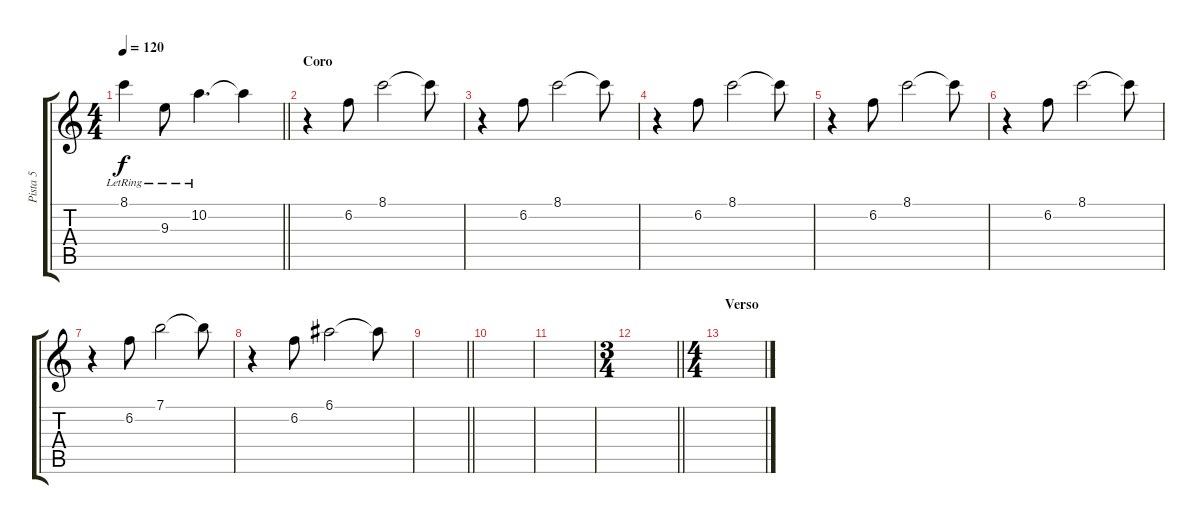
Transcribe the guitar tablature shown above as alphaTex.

\track ("Pista 5" "Pista 5") {instrument electricguitarclean}
\staff {score tabs}
\tuning (E4 B3 G3 D3 A2 E2) {hide}
\ts (4 4)
\tempo 120
\clef g2
\barLineRight lightlight
\ks c
8.1{lr}.4{dy f} 9.3{lr}.8 10.2{lr}.4{d} 10.2{t}.4 |
\section ("" "Coro")
r.4 6.2.8 8.1.2 8.1{t}.8 |
r.4 6.2.8 8.1.2 8.1{t}.8 |
r.4 6.2.8 8.1.2 8.1{t}.8 |
r.4 6.2.8 8.1.2 8.1{t}.8 |
r.4 6.2.8 8.1.2 8.1{t}.8 |
r.4 6.2.8 7.1.2 7.1{t}.8 |
r.4 6.2.8 6.1.2 6.1{t}.8 |
\barLineRight lightlight
|
|
|
\ts (3 4)
\barLineRight lightlight
|
\ts (4 4)
\section ("" "Verso")
